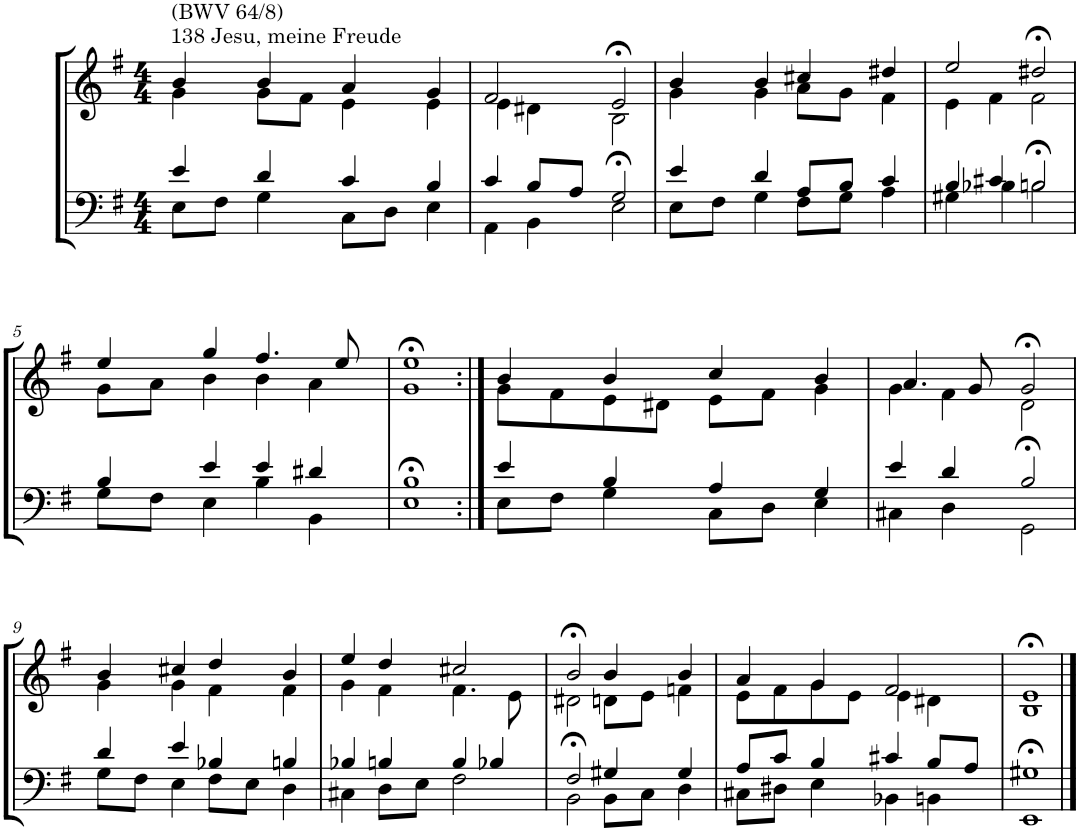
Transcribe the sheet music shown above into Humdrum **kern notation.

**kern	**kern
*part2	*part1
*staff2	*staff1
*I"Tenor/Baß	*I"Sopran/Alt
*clefF4	*clefG2
*k[f#]	*k[f#]
*M4/4	*M4/4
=1	=1
*^	*^
!	!	!LO:TX:a:t=138 Jesu, meine Freude	!
!	!	!LO:TX:a:t=(BWV 64/8)	!
4e/	8E\L	4b/	4g\
.	8F#\J	.	.
4d/	4G\	4b/	8g\L
.	.	.	8f#\J
4c/	8C\L	4a/	4e\
.	8D\J	.	.
4B/	4E\	4g/	4e\
=2	=2	=2	=2
4c/	4AA\	2f#/	4e\
8B/L	4BB\	.	4d#X\
8A/J	.	.	.
2G/	2E>\	2e>/	2B\
=3	=3	=3	=3
4e/	8E\L	4b/	4g\
.	8F#\J	.	.
4d/	4G\	4b/	4g\
8A/L	8F#\L	4cc#X/	8a\L
8B/J	8G\J	.	8g\J
4c/	4A\	4dd#X/	4f#\
=4	=4	=4	=4
4B/	4G#X\	2ee/	4e\
4c#X/	4B-X\	.	4f#\
2Bn/	2B>\	2dd#X>/	2f#\
!!LO:LB:g=z	!!
=5	=5	=5	=5
4B/	8G\L	4ee/	8g\L
.	8F#\J	.	8a\J
4e/	4E\	4gg/	4b\
4e/	4B\	4.ff#/	4b\
4d#X/	4BB\	.	4a\
.	.	8ee/	.
=6	=6	=6	=6
1B	1E>	1ee>	1g
=7:|!	=7:|!	=7:|!	=7:|!
4e/	8E\L	4b/	8g\L
.	8F#\J	.	8f#\
4B/	4G\	4b/	8e\
.	.	.	8d#X\J
4A/	8C\L	4cc/	8e\L
.	8D\J	.	8f#\J
4G/	4E\	4b/	4g\
=8	=8	=8	=8
4e/	4C#X\	4.a/	4g\
4d/	4D\	.	4f#\
.	.	8g/	.
2B/	2GG>\	2g>/	2d\
!!LO:LB:g=z	!!
=9	=9	=9	=9
4d/	8G\L	4b/	4g\
.	8F#\J	.	.
4e/	4E\	4cc#X/	4g\
4B-X/	8F#\L	4dd/	4f#\
.	8E\J	.	.
4Bn/	4D\	4b/	4f#\
=10	=10	=10	=10
4B-X/	4C#X\	4ee/	4g\
4Bn/	8D\L	4dd/	4f#\
.	8E\J	.	.
4B/	2F#\	2cc#X/	4.f#\
4B-X/	.	.	.
.	.	.	8e\
=11	=11	=11	=11
2F#/	2BB>\	2b>/	2d#X\
4G#X/	8BB\L	4b/	8dn\L
.	8C\J	.	8e\J
4G#/	4D\	4b/	4fn\
=12	=12	=12	=12
8A/L	8C#X\L	4a/	8e\L
8c/J	8D#X\J	.	8f#\
4B/	4E\	4g/	8g\
.	.	.	8e\J
4c#X/	4BB-X\	2f#/	4e\
8B/L	4BBn\	.	4d#X\
8A/J	.	.	.
=13	=13	=13	=13
1G#X	1EE>	1e>	1B
*v	*v	*	*
*	*v	*v
==	==
*-	*-
